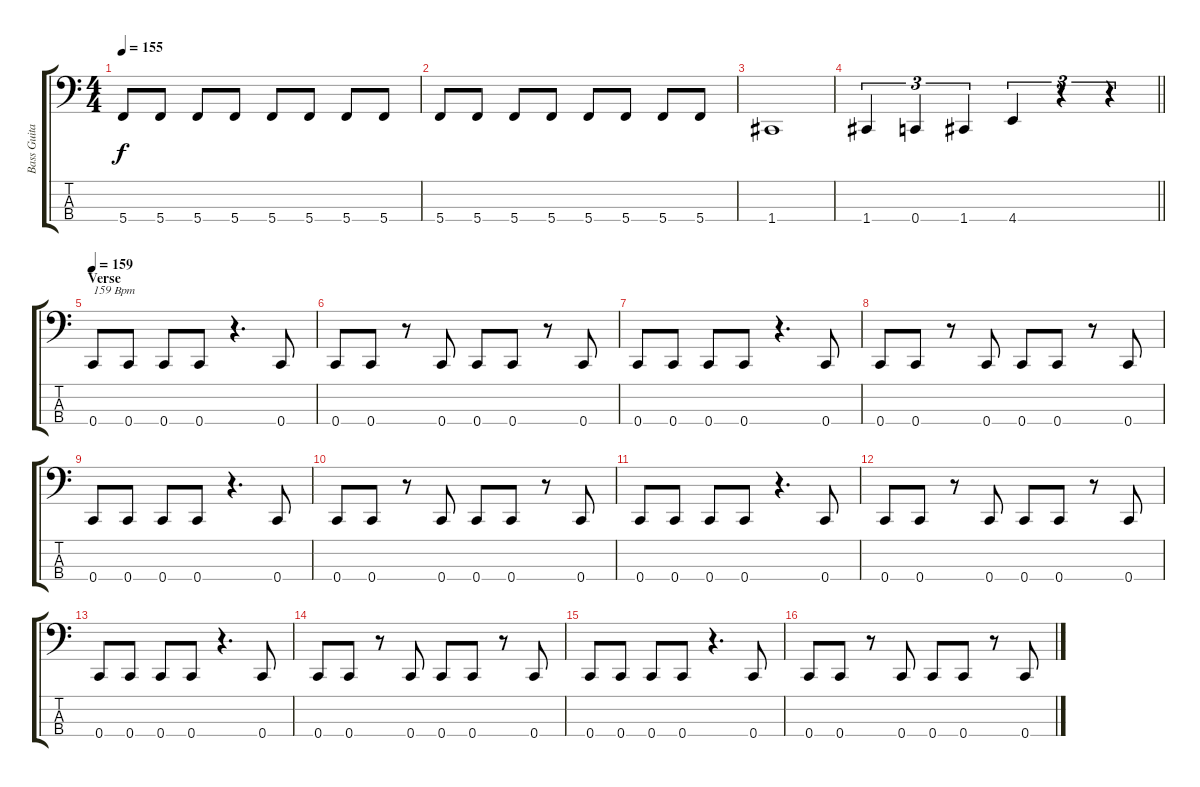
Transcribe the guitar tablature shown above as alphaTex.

\track ("Bass Guitar (Marc McKnight)" "Bass Guita") {instrument electricbasspick}
\staff {score tabs}
\tuning (F2 C2 G1 C1) {hide}
\ts (4 4)
\tempo 155
\clef f4
\ks c
5.4.8{dy f} 5.4.8 5.4.8 5.4.8 5.4.8 5.4.8 5.4.8 5.4.8 |
5.4.8 5.4.8 5.4.8 5.4.8 5.4.8 5.4.8 5.4.8 5.4.8 |
1.4.1 |
\barLineRight lightlight
1.4.4{tu (3 2)} 0.4.4{tu (3 2)} 1.4.4{tu (3 2)} 4.4.4{tu (3 2)} r.4{tu (3 2)} r.4{tu (3 2)} |
\section ("" "Verse")
\tempo 159
0.4.8{txt "159 Bpm"} 0.4.8 0.4.8 0.4.8 r.4{d} 0.4.8 |
0.4.8 0.4.8 r.8 0.4.8 0.4.8 0.4.8 r.8 0.4.8 |
0.4.8 0.4.8 0.4.8 0.4.8 r.4{d} 0.4.8 |
0.4.8 0.4.8 r.8 0.4.8 0.4.8 0.4.8 r.8 0.4.8 |
0.4.8 0.4.8 0.4.8 0.4.8 r.4{d} 0.4.8 |
0.4.8 0.4.8 r.8 0.4.8 0.4.8 0.4.8 r.8 0.4.8 |
0.4.8 0.4.8 0.4.8 0.4.8 r.4{d} 0.4.8 |
0.4.8 0.4.8 r.8 0.4.8 0.4.8 0.4.8 r.8 0.4.8 |
0.4.8 0.4.8 0.4.8 0.4.8 r.4{d} 0.4.8 |
0.4.8 0.4.8 r.8 0.4.8 0.4.8 0.4.8 r.8 0.4.8 |
0.4.8 0.4.8 0.4.8 0.4.8 r.4{d} 0.4.8 |
0.4.8 0.4.8 r.8 0.4.8 0.4.8 0.4.8 r.8 0.4.8
